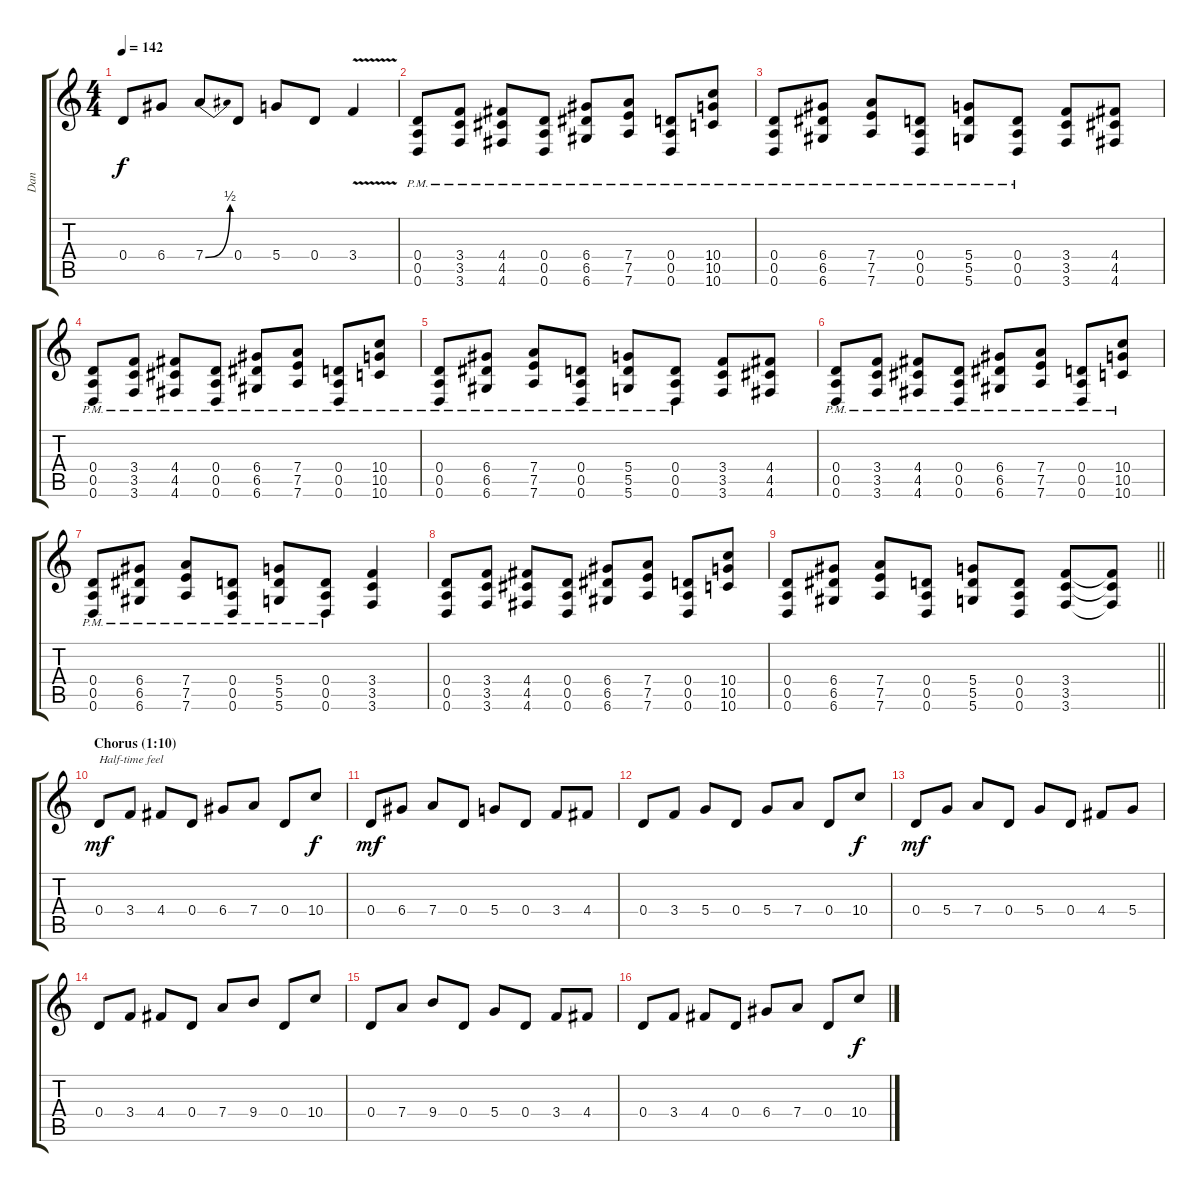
\track ("Dan" "Dan") {instrument distortionguitar}
\staff {score tabs}
\tuning (E4 B3 G3 D3 A2 D2) {hide}
\ts (4 4)
\tempo 142
\clef g2
\ks c
0.4.8{dy f} 6.4.8 7.4{be (bend 0 0 60 2)}.8 0.4.8 5.4.8 0.4.8 3.4{v}.4 |
(0.4{pm} 0.5{pm} 0.6{pm}).8 (3.4{pm} 3.5{pm} 3.6{pm}).8 (4.4{pm} 4.5{pm} 4.6{pm}).8 (0.4{pm} 0.5{pm} 0.6{pm}).8 (6.4{pm} 6.5{pm} 6.6{pm}).8 (7.4{pm} 7.5{pm} 7.6{pm}).8 (0.4{pm} 0.5{pm} 0.6{pm}).8 (10.4{pm} 10.5{pm} 10.6{pm}).8 |
(0.4{pm} 0.5{pm} 0.6{pm}).8 (6.4{pm} 6.5{pm} 6.6{pm}).8 (7.4{pm} 7.5{pm} 7.6{pm}).8 (0.4{pm} 0.5{pm} 0.6{pm}).8 (5.4{pm} 5.5{pm} 5.6{pm}).8 (0.4{pm} 0.5{pm} 0.6{pm}).8 (3.4 3.5 3.6).8 (4.4 4.5 4.6).8 |
(0.4{pm} 0.5{pm} 0.6{pm}).8 (3.4{pm} 3.5{pm} 3.6{pm}).8 (4.4{pm} 4.5{pm} 4.6{pm}).8 (0.4{pm} 0.5{pm} 0.6{pm}).8 (6.4{pm} 6.5{pm} 6.6{pm}).8 (7.4{pm} 7.5{pm} 7.6{pm}).8 (0.4{pm} 0.5{pm} 0.6{pm}).8 (10.4{pm} 10.5{pm} 10.6{pm}).8 |
(0.4{pm} 0.5{pm} 0.6{pm}).8 (6.4{pm} 6.5{pm} 6.6{pm}).8 (7.4{pm} 7.5{pm} 7.6{pm}).8 (0.4{pm} 0.5{pm} 0.6{pm}).8 (5.4{pm} 5.5{pm} 5.6{pm}).8 (0.4{pm} 0.5{pm} 0.6{pm}).8 (3.4 3.5 3.6).8 (4.4 4.5 4.6).8 |
(0.4{pm} 0.5{pm} 0.6{pm}).8 (3.4{pm} 3.5{pm} 3.6{pm}).8 (4.4{pm} 4.5{pm} 4.6{pm}).8 (0.4{pm} 0.5{pm} 0.6{pm}).8 (6.4{pm} 6.5{pm} 6.6{pm}).8 (7.4{pm} 7.5{pm} 7.6{pm}).8 (0.4{pm} 0.5{pm} 0.6{pm}).8 (10.4{pm} 10.5{pm} 10.6{pm}).8 |
(0.4{pm} 0.5{pm} 0.6{pm}).8 (6.4{pm} 6.5{pm} 6.6{pm}).8 (7.4{pm} 7.5{pm} 7.6{pm}).8 (0.4{pm} 0.5{pm} 0.6{pm}).8 (5.4{pm} 5.5{pm} 5.6{pm}).8 (0.4{pm} 0.5{pm} 0.6{pm}).8 (3.4 3.5 3.6).4 |
(0.4 0.5 0.6).8 (3.4 3.5 3.6).8 (4.4 4.5 4.6).8 (0.4 0.5 0.6).8 (6.4 6.5 6.6).8 (7.4 7.5 7.6).8 (0.4 0.5 0.6).8 (10.4 10.5 10.6).8 |
\barLineRight lightlight
(0.4 0.5 0.6).8 (6.4 6.5 6.6).8 (7.4 7.5 7.6).8 (0.4 0.5 0.6).8 (5.4 5.5 5.6).8 (0.4 0.5 0.6).8 (3.4 3.5 3.6).8 (3.4{t} 3.5{t} 3.6{t}).8 |
\section ("" "Chorus (1:10)")
0.4.8{txt "Half-time feel" dy mf} 3.4.8 4.4.8 0.4.8 6.4.8 7.4.8 0.4.8 10.4.8{dy f} |
0.4.8{dy mf} 6.4.8 7.4.8 0.4.8 5.4.8 0.4.8 3.4.8 4.4.8 |
0.4.8 3.4.8 5.4.8 0.4.8 5.4.8 7.4.8 0.4.8 10.4.8{dy f} |
0.4.8{dy mf} 5.4.8 7.4.8 0.4.8 5.4.8 0.4.8 4.4.8 5.4.8 |
0.4.8 3.4.8 4.4.8 0.4.8 7.4.8 9.4.8 0.4.8 10.4.8 |
0.4.8 7.4.8 9.4.8 0.4.8 5.4.8 0.4.8 3.4.8 4.4.8 |
0.4.8 3.4.8 4.4.8 0.4.8 6.4.8 7.4.8 0.4.8 10.4.8{dy f}
